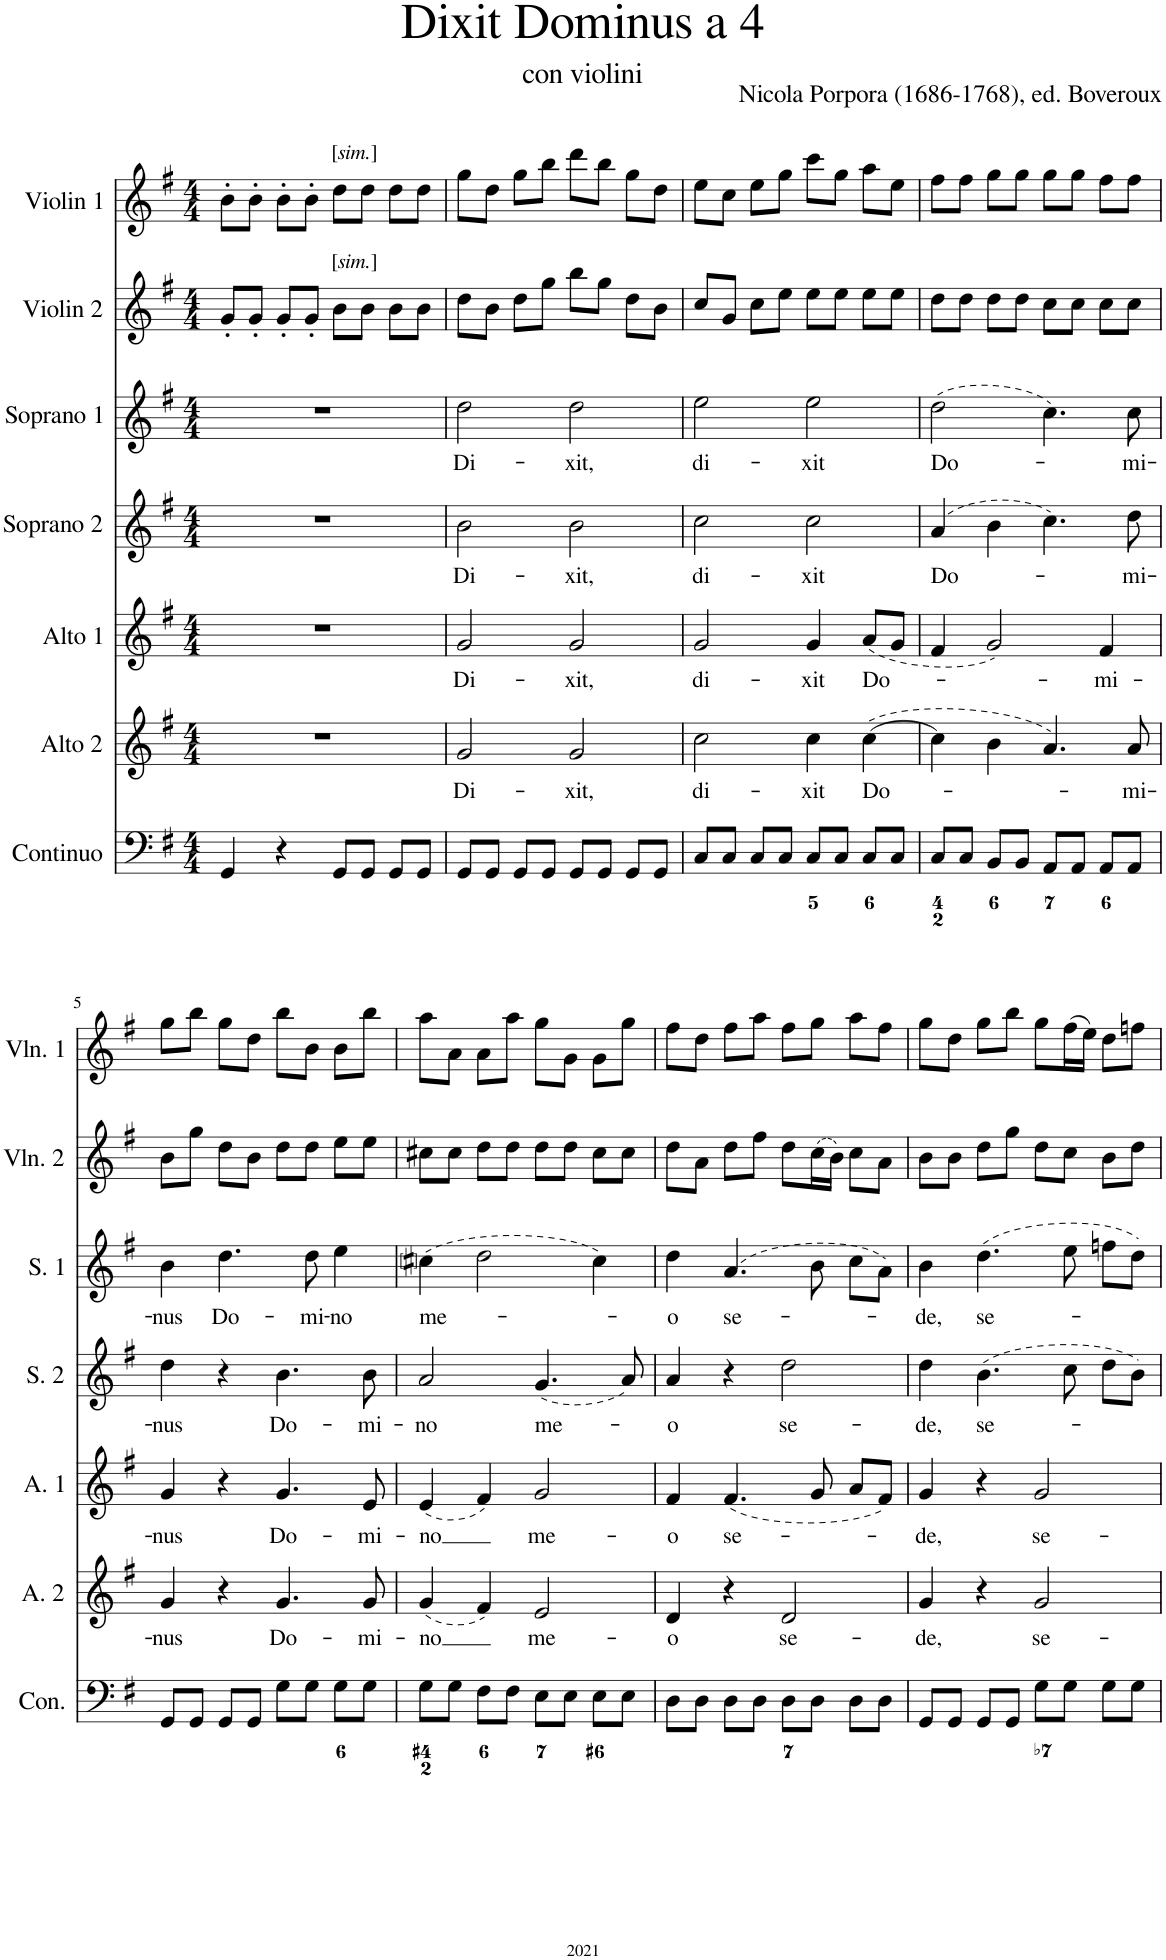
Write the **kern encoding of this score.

**kern	**kern	**kern	**text	**kern	**text	**kern	**text	**kern	**text	**kern	**kern
*part8	*part7	*part6	*part6	*part5	*part5	*part4	*part4	*part3	*part3	*part2	*part1
*staff8	*staff7	*staff6	*staff6	*staff5	*staff5	*staff4	*staff4	*staff3	*staff3	*staff2	*staff1
*I"Harpsichord	*I"Continuo	*I"Alto 2	*	*I"Alto 1	*	*I"Soprano 2	*	*I"Soprano 1	*	*I"Violin 2	*I"Violin 1
*I'Hch.	*I'Con.	*I'A. 2	*	*I'A. 1	*	*I'S. 2	*	*I'S. 1	*	*I'Vln. 2	*I'Vln. 1
*stria5	*	*	*	*	*	*	*	*	*	*	*
*clefF4	*clefF4	*clefG2	*	*clefG2	*	*clefG2	*	*clefG2	*	*clefG2	*clefG2
*k[f#]	*k[f#]	*k[f#]	*	*k[f#]	*	*k[f#]	*	*k[f#]	*	*k[f#]	*k[f#]
*M4/4	*M4/4	*M4/4	*	*M4/4	*	*M4/4	*	*M4/4	*	*M4/4	*M4/4
=1	=1	=1	=1	=1	=1	=1	=1	=1	=1	=1	=1
4GG	4GG/	1r	.	1r	.	1r	.	1r	.	8g'/L	8b'\L
.	.	.	.	.	.	.	.	.	.	8g'/J	8b'\J
4r	4r	.	.	.	.	.	.	.	.	8g'/L	8b'\L
.	.	.	.	.	.	.	.	.	.	8g'/J	8b'\J
!	!	!	!	!	!	!	!	!	!	!	!LO:TX:a:t=[
!	!	!	!	!	!	!	!	!	!	!	!LO:TX:a:i:t=sim.
!	!	!	!	!	!	!	!	!	!	!	!LO:TX:a:t=]
!	!	!	!	!	!	!	!	!	!	!LO:TX:a:t=[	!
!	!	!	!	!	!	!	!	!	!	!LO:TX:a:i:t=sim.	!
!	!	!	!	!	!	!	!	!	!	!LO:TX:a:t=]	!
8GG/L	8GG/L	.	.	.	.	.	.	.	.	8b\L	8dd\L
8GG/J	8GG/J	.	.	.	.	.	.	.	.	8b\J	8dd\J
8GG/L	8GG/L	.	.	.	.	.	.	.	.	8b\L	8dd\L
8GG/J	8GG/J	.	.	.	.	.	.	.	.	8b\J	8dd\J
=2	=2	=2	=2	=2	=2	=2	=2	=2	=2	=2	=2
!	!	!	!LO:LY:b	!	!LO:LY:b	!	!LO:LY:b	!	!LO:LY:b	!	!
8GG/L	8GG/L	2g/	Di-	2g/	Di-	2b\	Di-	2dd\	Di-	8dd\L	8gg\L
8GG/J	8GG/J	.	.	.	.	.	.	.	.	8b\J	8dd\J
8GG/L	8GG/L	.	.	.	.	.	.	.	.	8dd\L	8gg\L
8GG/J	8GG/J	.	.	.	.	.	.	.	.	8gg\J	8bb\J
!	!	!	!LO:LY:b	!	!LO:LY:b	!	!LO:LY:b	!	!LO:LY:b	!	!
8GG/L	8GG/L	2g/	-xit,	2g/	-xit,	2b\	-xit,	2dd\	-xit,	8bb\L	8ddd\L
8GG/J	8GG/J	.	.	.	.	.	.	.	.	8gg\J	8bb\J
8GG/L	8GG/L	.	.	.	.	.	.	.	.	8dd\L	8gg\L
8GG/J	8GG/J	.	.	.	.	.	.	.	.	8b\J	8dd\J
=3	=3	=3	=3	=3	=3	=3	=3	=3	=3	=3	=3
!	!	!	!LO:LY:b	!	!LO:LY:b	!	!LO:LY:b	!	!LO:LY:b	!	!
8C/L	8C/L	2cc\	di-	2g/	di-	2cc\	di-	2ee\	di-	8cc/L	8ee\L
8C/J	8C/J	.	.	.	.	.	.	.	.	8g/J	8cc\J
8C/L	8C/L	.	.	.	.	.	.	.	.	8cc\L	8ee\L
8C/J	8C/J	.	.	.	.	.	.	.	.	8ee\J	8gg\J
!	!	!	!LO:LY:b	!	!LO:LY:b	!	!LO:LY:b	!	!LO:LY:b	!	!
8C/L	8C/L	4cc\	-xit	4g/	-xit	2cc\	-xit	2ee\	-xit	8ee\L	8ccc\L
8C/J	8C/J	.	.	.	.	.	.	.	.	8ee\J	8gg\J
!	!	!	!LO:LY:b	!	!LO:LY:b	!	!	!	!	!	!
8C/L	8C/L	([4cc\	Do-	(8a/L	Do-	.	.	.	.	8ee\L	8aa\L
8C/J	8C/J	.	.	8g/J	.	.	.	.	.	8ee\J	8ee\J
=4	=4	=4	=4	=4	=4	=4	=4	=4	=4	=4	=4
!	!	!	!	!	!	!	!LO:LY:b	!	!LO:LY:b	!	!
8C/L	8C/L	4cc\]	.	4f#/	.	(4a/	Do-	(2dd\	Do-	8dd\L	8ff#\L
8C/J	8C/J	.	.	.	.	.	.	.	.	8dd\J	8ff#\J
8BB/L	8BB/L	4b\	.	2g/)	.	4b\	.	.	.	8dd\L	8gg\L
8BB/J	8BB/J	.	.	.	.	.	.	.	.	8dd\J	8gg\J
8AA/L	8AA/L	4.a/)	.	.	.	4.cc\)	.	4.cc\)	.	8cc\L	8gg\L
8AA/J	8AA/J	.	.	.	.	.	.	.	.	8cc\J	8gg\J
!	!	!	!	!	!LO:LY:b	!	!	!	!	!	!
8AA/L	8AA/L	.	.	4f#/	-mi-	.	.	.	.	8cc\L	8ff#\L
!	!	!	!LO:LY:b	!	!	!	!LO:LY:b	!	!LO:LY:b	!	!
8AA/J	8AA/J	8a/	-mi-	.	.	8dd\	-mi-	8cc\	-mi-	8cc\J	8ff#\J
!!LO:LB:g=z
=5	=5	=5	=5	=5	=5	=5	=5	=5	=5	=5	=5
!	!	!	!LO:LY:b	!	!LO:LY:b	!	!LO:LY:b	!	!LO:LY:b	!	!
8GG/L	8GG/L	4g/	-nus	4g/	-nus	4dd\	-nus	4b\	-nus	8b\L	8gg\L
8GG/J	8GG/J	.	.	.	.	.	.	.	.	8gg\J	8bb\J
!	!	!	!	!	!	!	!	!	!LO:LY:b	!	!
8GG/L	8GG/L	4r	.	4r	.	4r	.	4.dd\	Do-	8dd\L	8gg\L
8GG/J	8GG/J	.	.	.	.	.	.	.	.	8b\J	8dd\J
!	!	!	!LO:LY:b	!	!LO:LY:b	!	!LO:LY:b	!	!	!	!
8G\L	8G\L	4.g/	Do-	4.g/	Do-	4.b\	Do-	.	.	8dd\L	8bb\L
!	!	!	!	!	!	!	!	!	!LO:LY:b	!	!
8G\J	8G\J	.	.	.	.	.	.	8dd\	-mi-	8dd\J	8b\J
!	!	!	!	!	!	!	!	!	!LO:LY:b	!	!
8G\L	8G\L	.	.	.	.	.	.	4ee\	-no	8ee\L	8b\L
!	!	!	!LO:LY:b	!	!LO:LY:b	!	!LO:LY:b	!	!	!	!
8G\J	8G\J	8g/	-mi-	8e/	-mi-	8b\	-mi-	.	.	8ee\J	8bb\J
=6	=6	=6	=6	=6	=6	=6	=6	=6	=6	=6	=6
!	!	!	!LO:LY:b	!	!LO:LY:b	!	!LO:LY:b	!	!LO:LY:b	!	!
8G\L	8G\L	(4g/	-no	(4e/	-no	2a/	-no	(4cc#j\	me-	8cc#X\L	8aa\L
8G\J	8G\J	.	.	.	.	.	.	.	.	8cc#\J	8a\J
8F#\L	8F#\L	4f#/)	.	4f#/)	.	.	.	2dd\	.	8dd\L	8a\L
8F#\J	8F#\J	.	.	.	.	.	.	.	.	8dd\J	8aa\J
!	!	!	!LO:LY:b	!	!LO:LY:b	!	!LO:LY:b	!	!	!	!
8E\L	8E\L	2e/	me-	2g/	me-	(4.g/	me-	.	.	8dd\L	8gg\L
8E\J	8E\J	.	.	.	.	.	.	.	.	8dd\J	8g\J
8E\L	8E\L	.	.	.	.	.	.	4cc#\)	.	8cc#\L	8g\L
8E\J	8E\J	.	.	.	.	8a/)	.	.	.	8cc#\J	8gg\J
=7	=7	=7	=7	=7	=7	=7	=7	=7	=7	=7	=7
!	!	!	!LO:LY:b	!	!LO:LY:b	!	!LO:LY:b	!	!LO:LY:b	!	!
8D\L	8D\L	4d/	-o	4f#/	-o	4a/	-o	4dd\	-o	8dd\L	8ff#\L
8D\J	8D\J	.	.	.	.	.	.	.	.	8a\J	8dd\J
!	!	!	!	!	!LO:LY:b	!	!	!	!LO:LY:b	!	!
8D\L	8D\L	4r	.	(4.f#/	se-	4r	.	(4.a/	se-	8dd\L	8ff#\L
8D\J	8D\J	.	.	.	.	.	.	.	.	8ff#\J	8aa\J
!	!	!	!LO:LY:b	!	!	!	!LO:LY:b	!	!	!	!
8D\L	8D\L	2d/	se-	.	.	2dd\	se-	.	.	8dd\L	8ff#\L
8D\J	8D\J	.	.	8g/	.	.	.	8b\	.	(16cc\L	8gg\J
.	.	.	.	.	.	.	.	.	.	16b\JJ)	.
8D\L	8D\L	.	.	8a/L	.	.	.	8cc\L	.	8cc\L	8aa\L
8D\J	8D\J	.	.	8f#/J)	.	.	.	8a\J)	.	8a\J	8ff#\J
=8	=8	=8	=8	=8	=8	=8	=8	=8	=8	=8	=8
!	!	!	!LO:LY:b	!	!LO:LY:b	!	!LO:LY:b	!	!LO:LY:b	!	!
8GG/L	8GG/L	4g/	-de,	4g/	-de,	4dd\	-de,	4b\	-de,	8b\L	8gg\L
8GG/J	8GG/J	.	.	.	.	.	.	.	.	8b\J	8dd\J
!	!	!	!	!	!	!	!LO:LY:b	!	!LO:LY:b	!	!
8GG/L	8GG/L	4r	.	4r	.	(4.b\	se-	(4.dd\	se-	8dd\L	8gg\L
8GG/J	8GG/J	.	.	.	.	.	.	.	.	8gg\J	8bb\J
!	!	!	!LO:LY:b	!	!LO:LY:b	!	!	!	!	!	!
8G\L	8G\L	2g/	se-	2g/	se-	.	.	.	.	8dd\L	8gg\L
8G\J	8G\J	.	.	.	.	8cc\	.	8ee\	.	8cc\J	(16ff#\L
.	.	.	.	.	.	.	.	.	.	.	16ee\JJ)
8G\L	8G\L	.	.	.	.	8dd\L	.	8ffn\L	.	8b\L	8dd\L
8G\J	8G\J	.	.	.	.	8b\J)	.	8dd\J)	.	8dd\J	8ffn\J
=	=	=	=	=	=	=	=	=	=	=	=
*-	*-	*-	*-	*-	*-	*-	*-	*-	*-	*-	*-
